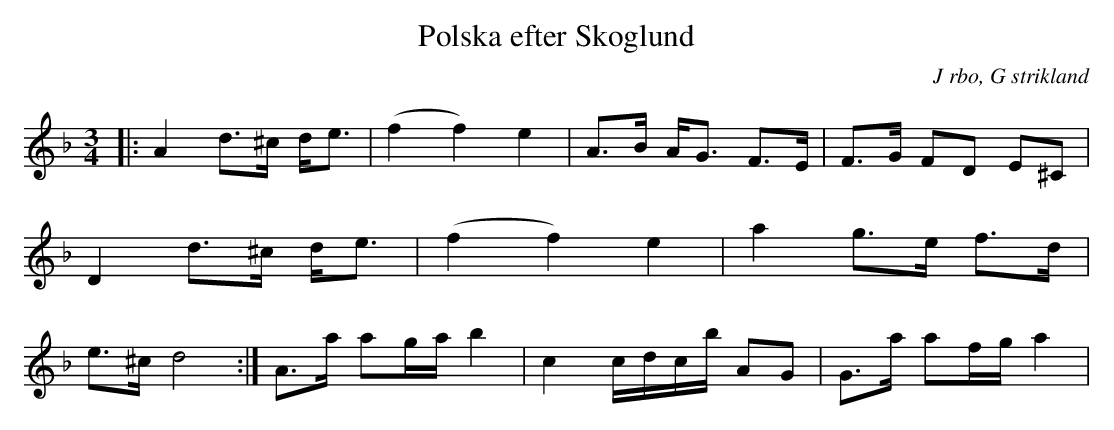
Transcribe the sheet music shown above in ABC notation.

X:1
T: Polska efter Skoglund
O: J rbo, G strikland
M: 3/4
L: 1/16
K: Dm
|:A4 d2>^c2 d2<e2 |(f4f4) e4| A2>B2 A2<G2 F2>E2|F2>G2 F2D2 E2^C2|D4 d2>^c2 d2<e2 |(f4f4) e4|a4 g2>e2 f2>d2|e2>^c2 d8:|A2>a2 a2ga b4|c4 cdcb A2G2|G2>a2 a2fg  a4|
